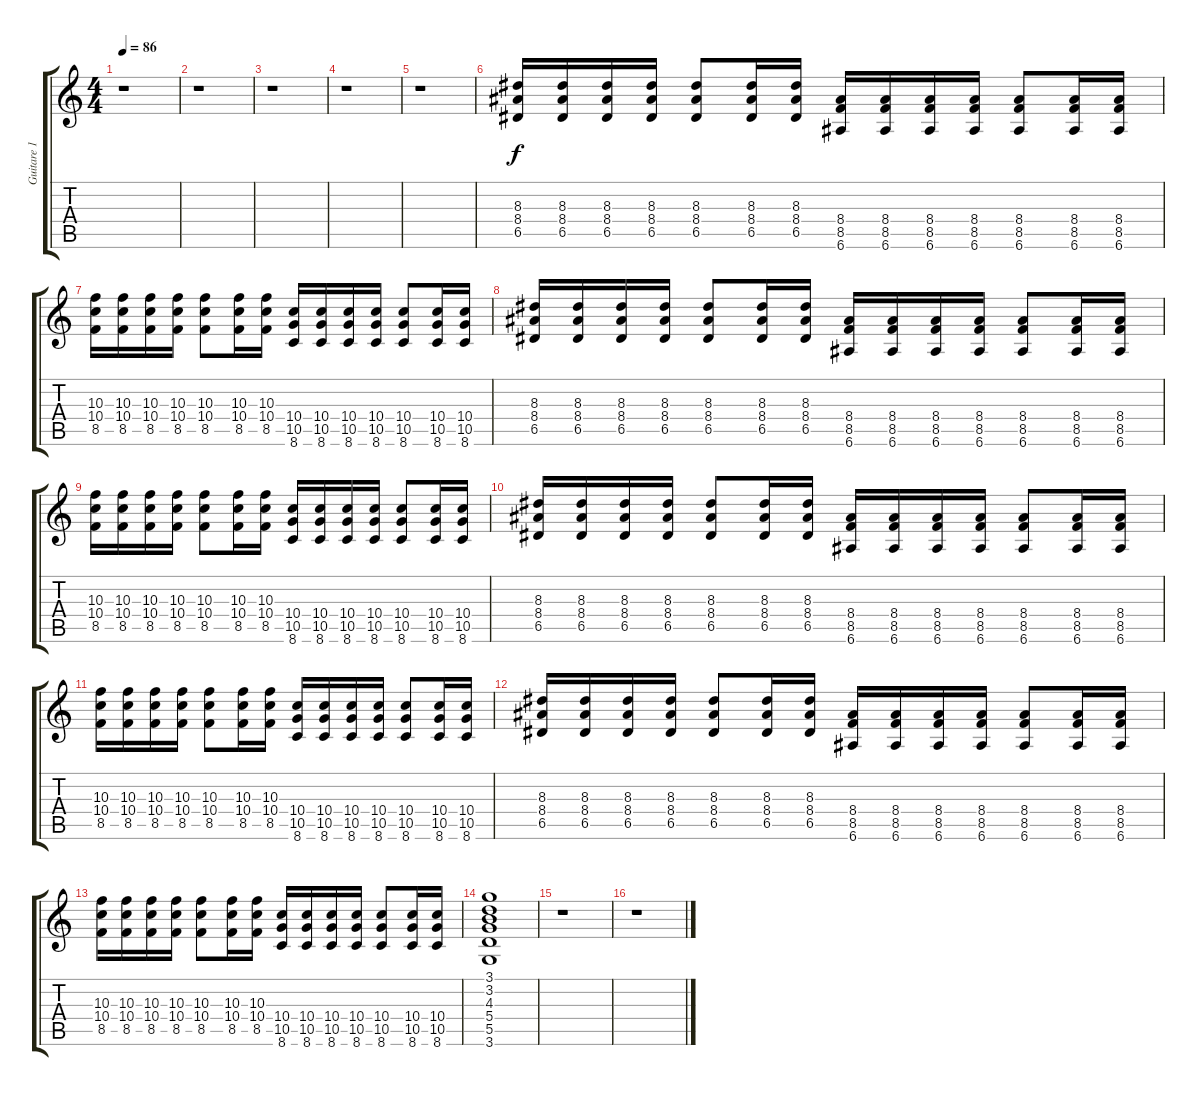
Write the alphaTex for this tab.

\track ("Guitare 1" "Guitare 1") {instrument overdrivenguitar}
\staff {score tabs}
\tuning (E4 B3 G3 D3 A2 E2) {hide}
\ts (4 4)
\tempo 86
\clef g2
\ks c
r.1{dy f} |
r.1 |
r.1 |
r.1 |
r.1 |
(8.3 8.4 6.5).16 (8.3 8.4 6.5).16 (8.3 8.4 6.5).16 (8.3 8.4 6.5).16 (8.3 8.4 6.5).8 (8.3 8.4 6.5).16 (8.3 8.4 6.5).16 (8.4 8.5 6.6).16 (8.4 8.5 6.6).16 (8.4 8.5 6.6).16 (8.4 8.5 6.6).16 (8.4 8.5 6.6).8 (8.4 8.5 6.6).16 (8.4 8.5 6.6).16 |
(10.3 10.4 8.5).16 (10.3 10.4 8.5).16 (10.3 10.4 8.5).16 (10.3 10.4 8.5).16 (10.3 10.4 8.5).8 (10.3 10.4 8.5).16 (10.3 10.4 8.5).16 (10.4 10.5 8.6).16 (10.4 10.5 8.6).16 (10.4 10.5 8.6).16 (10.4 10.5 8.6).16 (10.4 10.5 8.6).8 (10.4 10.5 8.6).16 (10.4 10.5 8.6).16 |
(8.3 8.4 6.5).16 (8.3 8.4 6.5).16 (8.3 8.4 6.5).16 (8.3 8.4 6.5).16 (8.3 8.4 6.5).8 (8.3 8.4 6.5).16 (8.3 8.4 6.5).16 (8.4 8.5 6.6).16 (8.4 8.5 6.6).16 (8.4 8.5 6.6).16 (8.4 8.5 6.6).16 (8.4 8.5 6.6).8 (8.4 8.5 6.6).16 (8.4 8.5 6.6).16 |
(10.3 10.4 8.5).16 (10.3 10.4 8.5).16 (10.3 10.4 8.5).16 (10.3 10.4 8.5).16 (10.3 10.4 8.5).8 (10.3 10.4 8.5).16 (10.3 10.4 8.5).16 (10.4 10.5 8.6).16 (10.4 10.5 8.6).16 (10.4 10.5 8.6).16 (10.4 10.5 8.6).16 (10.4 10.5 8.6).8 (10.4 10.5 8.6).16 (10.4 10.5 8.6).16 |
(8.3 8.4 6.5).16 (8.3 8.4 6.5).16 (8.3 8.4 6.5).16 (8.3 8.4 6.5).16 (8.3 8.4 6.5).8 (8.3 8.4 6.5).16 (8.3 8.4 6.5).16 (8.4 8.5 6.6).16 (8.4 8.5 6.6).16 (8.4 8.5 6.6).16 (8.4 8.5 6.6).16 (8.4 8.5 6.6).8 (8.4 8.5 6.6).16 (8.4 8.5 6.6).16 |
(10.3 10.4 8.5).16 (10.3 10.4 8.5).16 (10.3 10.4 8.5).16 (10.3 10.4 8.5).16 (10.3 10.4 8.5).8 (10.3 10.4 8.5).16 (10.3 10.4 8.5).16 (10.4 10.5 8.6).16 (10.4 10.5 8.6).16 (10.4 10.5 8.6).16 (10.4 10.5 8.6).16 (10.4 10.5 8.6).8 (10.4 10.5 8.6).16 (10.4 10.5 8.6).16 |
(8.3 8.4 6.5).16 (8.3 8.4 6.5).16 (8.3 8.4 6.5).16 (8.3 8.4 6.5).16 (8.3 8.4 6.5).8 (8.3 8.4 6.5).16 (8.3 8.4 6.5).16 (8.4 8.5 6.6).16 (8.4 8.5 6.6).16 (8.4 8.5 6.6).16 (8.4 8.5 6.6).16 (8.4 8.5 6.6).8 (8.4 8.5 6.6).16 (8.4 8.5 6.6).16 |
(10.3 10.4 8.5).16 (10.3 10.4 8.5).16 (10.3 10.4 8.5).16 (10.3 10.4 8.5).16 (10.3 10.4 8.5).8 (10.3 10.4 8.5).16 (10.3 10.4 8.5).16 (10.4 10.5 8.6).16 (10.4 10.5 8.6).16 (10.4 10.5 8.6).16 (10.4 10.5 8.6).16 (10.4 10.5 8.6).8 (10.4 10.5 8.6).16 (10.4 10.5 8.6).16 |
(3.1 3.2 4.3 5.4 5.5 3.6).1 |
r.1 |
r.1
